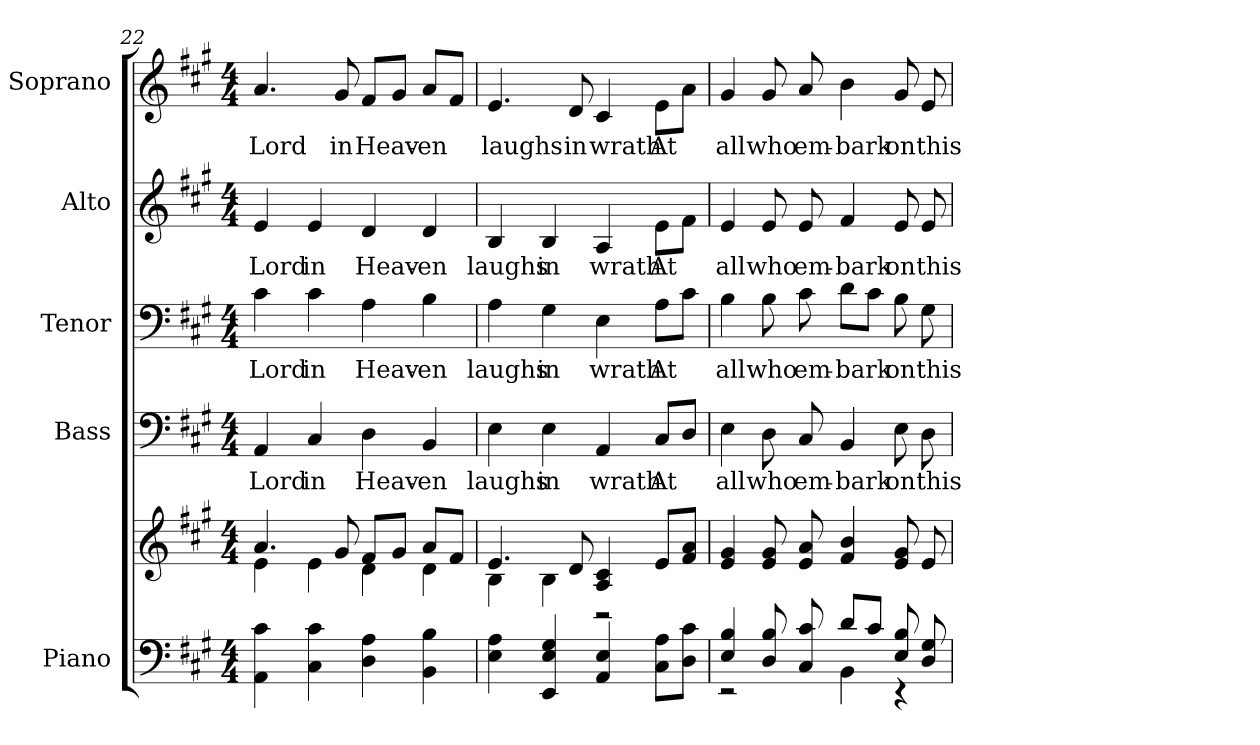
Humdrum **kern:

**kern	**kern	**kern	**text	**kern	**text	**kern	**text	**kern	**text
*part5	*part5	*part4	*part4	*part3	*part3	*part2	*part2	*part1	*part1
*staff6	*staff5	*staff4	*staff4	*staff3	*staff3	*staff2	*staff2	*staff1	*staff1
*I"Piano	*	*I"Bass	*	*I"Tenor	*	*I"Alto	*	*I"Soprano	*
*I'Pno.	*	*I'B.	*	*	*	*I'A.	*	*I'S.	*
!!LO:PB:g=z
*clefF4	*clefG2	*clefF4	*	*clefF4	*	*clefG2	*	*clefG2	*
*k[f#c#g#]	*k[f#c#g#]	*k[f#c#g#]	*	*k[f#c#g#]	*	*k[f#c#g#]	*	*k[f#c#g#]	*
*A:	*A:	*A:	*	*A:	*	*A:	*	*A:	*
*M4/4	*M4/4	*M4/4	*	*M4/4	*	*M4/4	*	*M4/4	*
=22	=22	=22	=22	=22	=22	=22	=22	=22	=22
*	*^	*	*	*	*	*	*	*	*
!	!	!	!	!LO:LY:b:color=#000000	!	!	!	!	!	!
!	!	!	!	!	!	!LO:LY:b:color=#000000	!	!	!	!
!	!	!	!	!	!	!	!	!LO:LY:b:color=#000000	!	!
!	!	!	!	!	!	!	!	!	!	!LO:LY:b:color=#000000
4AAi\ 4c#i	4.ai/	4ei\	4AAi/	Lord	4c#i\	Lord	4ei/	Lord	4.ai/	Lord
!	!	!	!	!LO:LY:b:color=#000000	!	!	!	!	!	!
!	!	!	!	!	!	!LO:LY:b:color=#000000	!	!	!	!
!	!	!	!	!	!	!	!	!LO:LY:b:color=#000000	!	!
4C#i\ 4c#i	.	4ei\	4C#i/	in	4c#i\	in	4ei/	in	.	.
!	!	!	!	!	!	!	!	!	!	!LO:LY:b:color=#000000
.	8g#i/	.	.	.	.	.	.	.	8g#i/	in
!	!	!	!	!LO:LY:b:color=#000000	!	!	!	!	!	!
!	!	!	!	!	!	!LO:LY:b:color=#000000	!	!	!	!
!	!	!	!	!	!	!	!	!LO:LY:b:color=#000000	!	!
!	!	!	!	!	!	!	!	!	!	!LO:LY:b:color=#000000
4Di\ 4Ai	8f#i/L	4di\	4Di\	Heav-	4Ai\	Heav-	4di/	Heav-	8f#i/L	Heav-
.	8g#i/J	.	.	.	.	.	.	.	8g#i/J	.
!	!	!	!	!LO:LY:b:color=#000000	!	!	!	!	!	!
!	!	!	!	!	!	!LO:LY:b:color=#000000	!	!	!	!
!	!	!	!	!	!	!	!	!LO:LY:b:color=#000000	!	!
!	!	!	!	!	!	!	!	!	!	!LO:LY:b:color=#000000
4BBi\ 4Bi	8ai/L	4di\	4BBi/	-en	4Bi\	-en	4di/	-en	8ai/L	-en
.	8f#i/J	.	.	.	.	.	.	.	8f#i/J	.
=23	=23	=23	=23	=23	=23	=23	=23	=23	=23	=23
!	!	!	!	!LO:LY:b:color=#000000	!	!	!	!	!	!
!	!	!	!	!	!	!LO:LY:b:color=#000000	!	!	!	!
!	!	!	!	!	!	!	!	!LO:LY:b:color=#000000	!	!
!	!	!	!	!	!	!	!	!	!	!LO:LY:b:color=#000000
4Ei\ 4Ai	4.ei/	4Bi\	4Ei\	laughs	4Ai\	laughs	4Bi/	laughs	4.ei/	laughs
!	!	!	!	!LO:LY:b:color=#000000	!	!	!	!	!	!
!	!	!	!	!	!	!LO:LY:b:color=#000000	!	!	!	!
!	!	!	!	!	!	!	!	!LO:LY:b:color=#000000	!	!
4EEi/ 4Ei 4G#i	.	4Bi\	4Ei\	in	4G#i\	in	4Bi/	in	.	.
!	!	!	!	!	!	!	!	!	!	!LO:LY:b:color=#000000
.	8di/	.	.	.	.	.	.	.	8di/	in
!	!	!	!	!LO:LY:b:color=#000000	!	!	!	!	!	!
!	!	!	!	!	!	!LO:LY:b:color=#000000	!	!	!	!
!	!	!	!	!	!	!	!	!LO:LY:b:color=#000000	!	!
!	!	!	!	!	!	!	!	!	!	!LO:LY:b:color=#000000
4AAi/ 4Ei	4Ai/ 4c#i	2r	4AAi/	wrath	4Ei\	wrath	4Ai/	wrath	4c#i/	wrath
!	!	!	!	!LO:LY:b:color=#000000	!	!	!	!	!	!
!	!	!	!	!	!	!LO:LY:b:color=#000000	!	!	!	!
!	!	!	!	!	!	!	!	!LO:LY:b:color=#000000	!	!
!	!	!	!	!	!	!	!	!	!	!LO:LY:b:color=#000000
8C#i\ 8AiL	8ei/L	.	8C#i/L	At	8Ai\L	At	8ei\L	At	8ei\L	At
8Di\ 8c#iJ	8f#i/ 8aiJ	.	8Di/J	.	8c#i\J	.	8f#i\J	.	8ai\J	.
*	*v	*v	*	*	*	*	*	*	*	*
=24	=24	=24	=24	=24	=24	=24	=24	=24	=24
*^	*	*	*	*	*	*	*	*	*
!	!	!	!	!LO:LY:b:color=#000000	!	!	!	!	!	!
!	!	!	!	!	!	!LO:LY:b:color=#000000	!	!	!	!
!	!	!	!	!	!	!	!	!LO:LY:b:color=#000000	!	!
!	!	!	!	!	!	!	!	!	!	!LO:LY:b:color=#000000
4Ei/ 4Bi	2r	4ei/ 4g#i	4Ei\	all	4Bi\	all	4ei/	all	4g#i/	all
!	!	!	!	!LO:LY:b:color=#000000	!	!	!	!	!	!
!	!	!	!	!	!	!LO:LY:b:color=#000000	!	!	!	!
!	!	!	!	!	!	!	!	!LO:LY:b:color=#000000	!	!
!	!	!	!	!	!	!	!	!	!	!LO:LY:b:color=#000000
8Di/ 8Bi	.	8ei/ 8g#i	8Di\	who	8Bi\	who	8ei/	who	8g#i/	who
!	!	!	!	!LO:LY:b:color=#000000	!	!	!	!	!	!
!	!	!	!	!	!	!LO:LY:b:color=#000000	!	!	!	!
!	!	!	!	!	!	!	!	!LO:LY:b:color=#000000	!	!
!	!	!	!	!	!	!	!	!	!	!LO:LY:b:color=#000000
8C#i/ 8c#i	.	8ei/ 8ai	8C#i/	em-	8c#i\	em-	8ei/	em-	8ai/	em-
!	!	!	!	!LO:LY:b:color=#000000	!	!	!	!	!	!
!	!	!	!	!	!	!LO:LY:b:color=#000000	!	!	!	!
!	!	!	!	!	!	!	!	!LO:LY:b:color=#000000	!	!
!	!	!	!	!	!	!	!	!	!	!LO:LY:b:color=#000000
8di/L	4BBi\	4f#i/ 4bi	4BBi/	-bark	8di\L	-bark	4f#i/	-bark	4bi\	-bark
8c#i/J	.	.	.	.	8c#i\J	.	.	.	.	.
!	!	!	!	!LO:LY:b:color=#000000	!	!	!	!	!	!
!	!	!	!	!	!	!LO:LY:b:color=#000000	!	!	!	!
!	!	!	!	!	!	!	!	!LO:LY:b:color=#000000	!	!
!	!	!	!	!	!	!	!	!	!	!LO:LY:b:color=#000000
8Ei/ 8Bi	4r	8ei/ 8g#i	8Ei\	on	8Bi\	on	8ei/	on	8g#i/	on
!	!	!	!	!LO:LY:b:color=#000000	!	!	!	!	!	!
!	!	!	!	!	!	!LO:LY:b:color=#000000	!	!	!	!
!	!	!	!	!	!	!	!	!LO:LY:b:color=#000000	!	!
!	!	!	!	!	!	!	!	!	!	!LO:LY:b:color=#000000
8Di/ 8G#i	.	8ei/	8Di\	this	8G#i\	this	8ei/	this	8ei/	this
*v	*v	*	*	*	*	*	*	*	*	*
=	=	=	=	=	=	=	=	=	=
*-	*-	*-	*-	*-	*-	*-	*-	*-	*-
